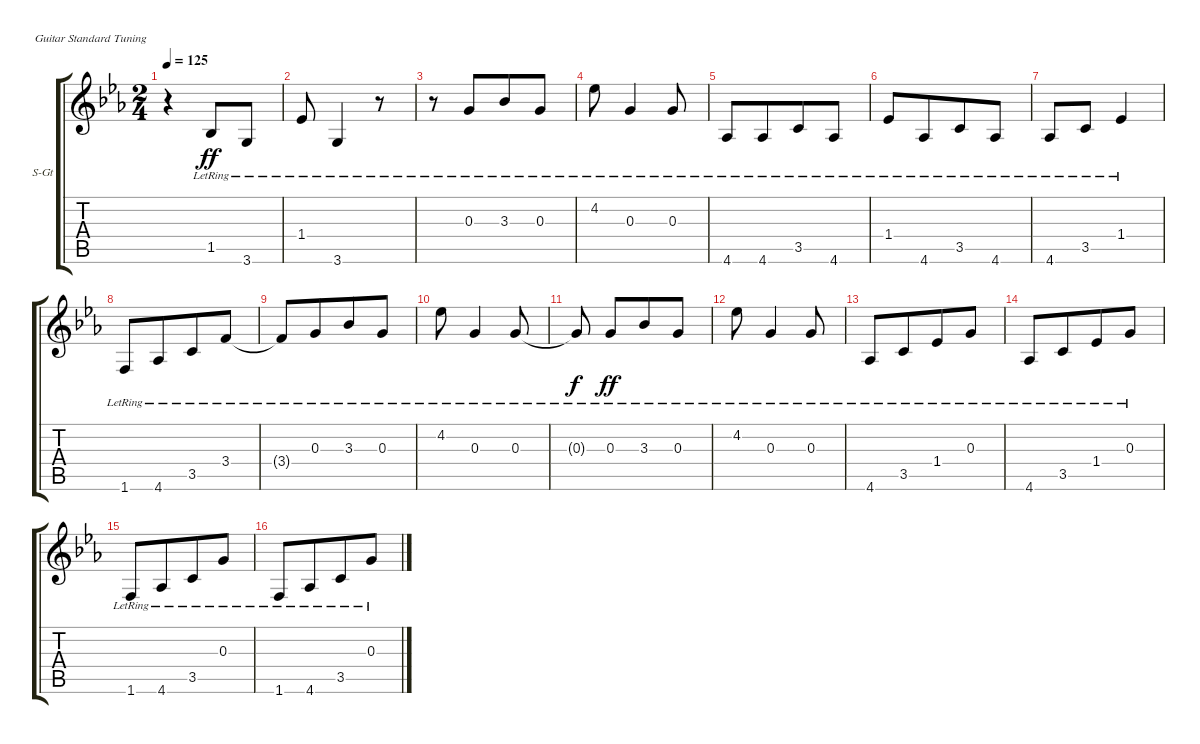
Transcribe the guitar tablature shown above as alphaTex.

\bracketExtendMode groupsimilarinstruments
\firstSystemTrackNameOrientation horizontal
\otherSystemsTrackNameOrientation horizontal
\track ("Гитара 2" "S-Gt") {instrument acousticguitarsteel}
\staff {score tabs}
\tuning (E4 B3 G3 D3 A2 E2)
\ts (2 4)
\tempo 125
\clef g2
\ks cminor
r.4{dy ff} 1.5{lr}.8 3.6{lr}.8 |
1.4{lr}.8 3.6{lr}.4 r.8 |
r.8{beam split} 0.3{lr}.8{beam merge} 3.3{lr}.8 0.3{lr}.8 |
4.2{lr}.8 0.3{lr}.4 0.3{lr}.8 |
4.6{lr}.8 4.6{lr}.8{beam merge} 3.5{lr}.8 4.6{lr}.8 |
1.4{lr}.8 4.6{lr}.8{beam merge} 3.5{lr}.8 4.6{lr}.8 |
4.6{lr}.8 3.5{lr}.8 1.4{lr}.4 |
1.6{lr}.8 4.6{lr}.8{beam merge} 3.5{lr}.8 3.4{lr}.8 |
3.4{lr t}.8 0.3{lr}.8{beam merge} 3.3{lr}.8 0.3{lr}.8 |
4.2{lr}.8 0.3{lr}.4 0.3{lr}.8 |
0.3{lr t}.8{dy f beam split} 0.3{lr}.8{dy ff beam merge} 3.3{lr}.8 0.3{lr}.8 |
4.2{lr}.8 0.3{lr}.4 0.3{lr}.8 |
4.6{lr}.8 3.5{lr}.8{beam merge} 1.4{lr}.8 0.3{lr}.8 |
4.6{lr}.8 3.5{lr}.8{beam merge} 1.4{lr}.8 0.3{lr}.8 |
1.6{lr}.8 4.6{lr}.8{beam merge} 3.5{lr}.8 0.3{lr}.8 |
1.6{lr}.8 4.6{lr}.8{beam merge} 3.5{lr}.8 0.3{lr}.8
